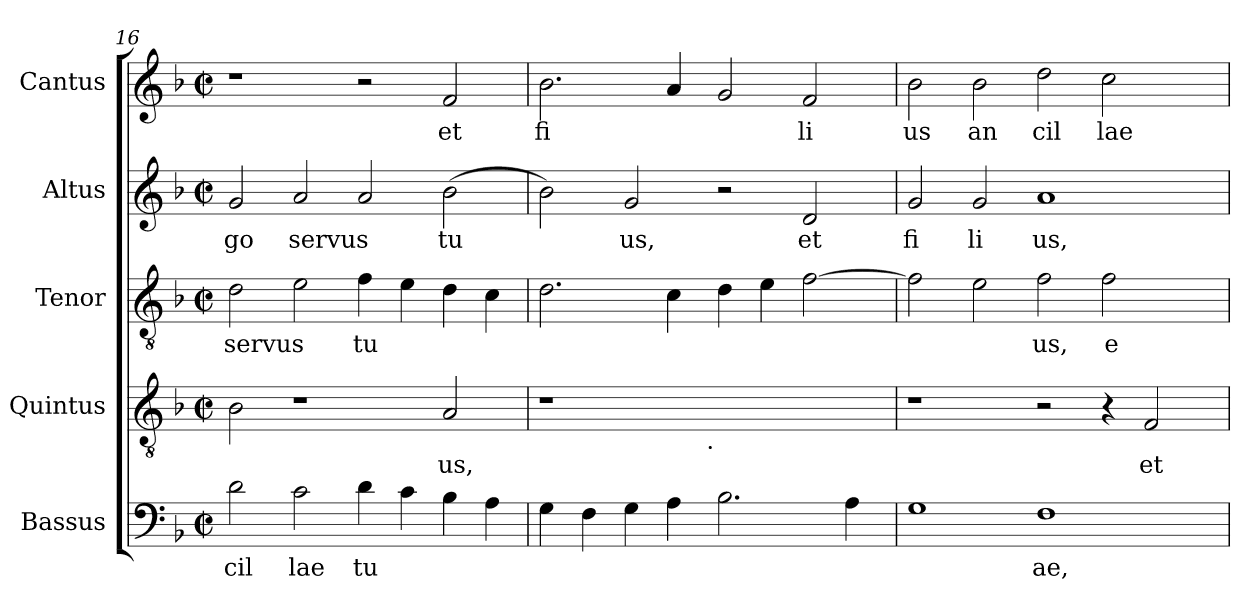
**kern	**text	**kern	**text	**kern	**text	**kern	**text	**kern	**text
*part5	*part5	*part4	*part4	*part3	*part3	*part2	*part2	*part1	*part1
*staff5	*staff5	*staff4	*staff4	*staff3	*staff3	*staff2	*staff2	*staff1	*staff1
*I"Bassus	*	*I"Quintus	*	*I"Tenor	*	*I"Altus	*	*I"Cantus	*
*clefF4	*	*clefGv2	*	*clefGv2	*	*clefG2	*	*clefG2	*
*k[b-]	*	*k[b-]	*	*k[b-]	*	*k[b-]	*	*k[b-]	*
*F:	*	*F:	*	*F:	*	*F:	*	*F:	*
*M2/2	*	*M2/2	*	*M2/2	*	*M2/2	*	*M2/2	*
*met(c|)	*	*met(c|)	*	*met(c|)	*	*met(c|)	*	*met(c|)	*
=16	=16	=16	=16	=16	=16	=16	=16	=16	=16
!	!LO:LY:b:cj	!	!	!	!LO:LY:b	!	!LO:LY:b:cj	!	!
2d\	cil	2B-\	.	2d\	servus	2g/	go	1r	.
!	!LO:LY:b:cj	!	!	!	!	!	!LO:LY:b	!	!
2c\	lae	1r	.	2e\	.	2a/	servus	.	.
!	!LO:LY:b:cj	!	!	!	!LO:LY:b:cj	!	!	!	!
4d\	tu	.	.	4f\	tu	2a/	.	2r	.
4c\	.	.	.	4e\	.	.	.	.	.
!	!	!	!LO:LY:b:cj	!	!	!	!LO:LY:b:cj	!	!LO:LY:b:cj
4B-\	.	2A/	-us,	4d\	.	(>2b-\	tu	2f/	et
4A\	.	.	.	4c\	.	.	.	.	.
=17	=17	=17	=17	=17	=17	=17	=17	=17	=17
!	!	!	!	!	!	!	!	!	!LO:LY:b:cj
*	*	*^	*	*	*	*	*	*	*
4G\	.	1r	2ryy	.	2.d\	.	2b-\)	.	2.b-\	fi
4F\	.	.	.	.	.	.	.	.	.	.
!	!	!	!	!	!	!	!	!LO:LY:b:cj	!	!
4G\	.	.	4...ryy	.	.	.	2g/	us,	.	.
4A\	.	.	.	.	4c\	.	.	.	4a/	.
!	!	!	!LO:TX:b:t=.	!	!	!	!	!	!	!
.	.	.	1ryy	.	.	.	.	.	.	.
2.B-\	.	1ryy	.	.	4d\	.	2r	.	2g/	.
.	.	.	.	.	4e\	.	.	.	.	.
!	!	!	!	!	!	!	!	!LO:LY:b:cj	!	!LO:LY:b:cj
.	.	.	.	.	[>2f\	.	2d/	et	2f/	li
4A\	.	.	.	.	.	.	.	.	.	.
.	.	.	32ryy	.	.	.	.	.	.	.
=18	=18	=18	=18	=18	=18	=18	=18	=18	=18	=18
!	!	!	!	!	!	!	!	!LO:LY:b:cj	!	!LO:LY:b:cj
*	*	*v	*v	*	*	*	*	*	*	*
1G	.	1r	.	2f\]	.	2g/	fi	2b-\	us
!	!	!	!	!	!	!	!LO:LY:b:cj	!	!LO:LY:b:cj
.	.	.	.	2e\	.	2g/	li	2b-\	an
!	!LO:LY:b:cj	!	!	!	!LO:LY:b:cj	!	!LO:LY:b:cj	!	!LO:LY:b:cj
1F	ae,	2r	.	2f\	us,	1a	us,	2dd\	cil
!	!	!	!	!	!LO:LY:b:cj	!	!	!	!LO:LY:b:cj
.	.	4r	.	2f\	e	.	.	2cc\	lae
!	!	!	!LO:LY:b:cj	!	!	!	!	!	!
.	.	2F/	et	.	.	.	.	.	.
4ryy	.	.	.	4ryy	.	4ryy	.	4ryy	.
=	=	=	=	=	=	=	=	=	=
*-	*-	*-	*-	*-	*-	*-	*-	*-	*-
